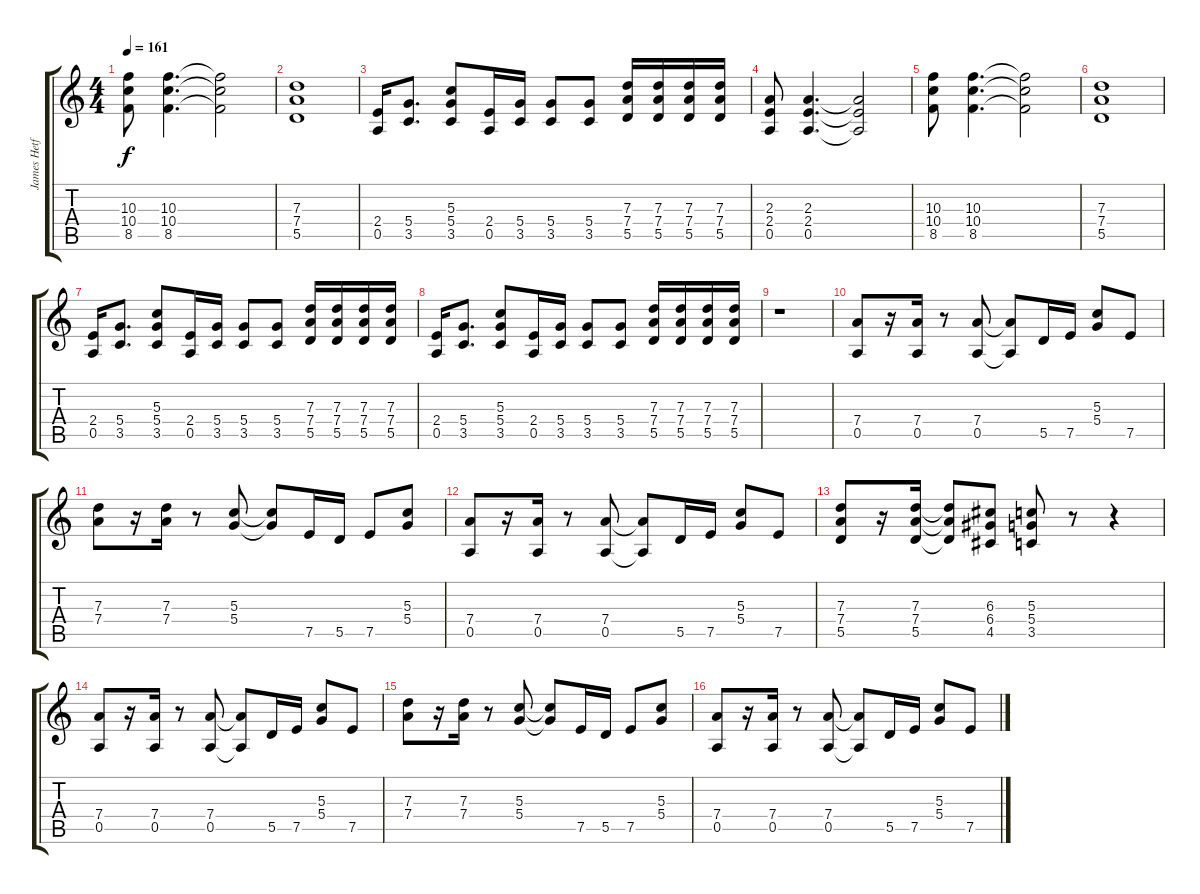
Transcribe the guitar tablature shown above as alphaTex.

\track ("James Hetfield (Ov. Gtr)" "James Hetf") {instrument distortionguitar}
\staff {score tabs}
\tuning (E4 B3 G3 D3 A2 E2) {hide}
\ts (4 4)
\tempo 161
\clef g2
\ks c
(10.3 10.4 8.5).8{dy f} (10.3 10.4 8.5).4{d} (10.3{t} 10.4{t} 8.5{t}).2 |
(7.3 7.4 5.5).1 |
(2.4 0.5).16 (5.4 3.5).8{d} (5.3 5.4 3.5).8 (2.4 0.5).16 (5.4 3.5).16 (5.4 3.5).8 (5.4 3.5).8 (7.3 7.4 5.5).16 (7.3 7.4 5.5).16 (7.3 7.4 5.5).16 (7.3 7.4 5.5).16 |
(2.3 2.4 0.5).8 (2.3 2.4 0.5).4{d} (2.3{t} 2.4{t} 0.5{t}).2 |
(10.3 10.4 8.5).8 (10.3 10.4 8.5).4{d} (10.3{t} 10.4{t} 8.5{t}).2 |
(7.3 7.4 5.5).1 |
(2.4 0.5).16 (5.4 3.5).8{d} (5.3 5.4 3.5).8 (2.4 0.5).16 (5.4 3.5).16 (5.4 3.5).8 (5.4 3.5).8 (7.3 7.4 5.5).16 (7.3 7.4 5.5).16 (7.3 7.4 5.5).16 (7.3 7.4 5.5).16 |
(2.4 0.5).16 (5.4 3.5).8{d} (5.3 5.4 3.5).8 (2.4 0.5).16 (5.4 3.5).16 (5.4 3.5).8 (5.4 3.5).8 (7.3 7.4 5.5).16 (7.3 7.4 5.5).16 (7.3 7.4 5.5).16 (7.3 7.4 5.5).16 |
r.1 |
(7.4 0.5).8 r.16 (7.4 0.5).16 r.8 (7.4 0.5).8 (7.4{t} 0.5{t}).8 5.5.16 7.5.16 (5.3 5.4).8 7.5.8 |
(7.3 7.4).8 r.16 (7.3 7.4).16 r.8 (5.3 5.4).8 (5.3{t} 5.4{t}).8 7.5.16 5.5.16 7.5.8 (5.3 5.4).8 |
(7.4 0.5).8 r.16 (7.4 0.5).16 r.8 (7.4 0.5).8 (7.4{t} 0.5{t}).8 5.5.16 7.5.16 (5.3 5.4).8 7.5.8 |
(7.3 7.4 5.5).8 r.16 (7.3 7.4 5.5).16 (7.3{t} 7.4{t} 5.5{t}).8 (6.3 6.4 4.5).8 (5.3 5.4 3.5).8 r.8 r.4 |
(7.4 0.5).8 r.16 (7.4 0.5).16 r.8 (7.4 0.5).8 (7.4{t} 0.5{t}).8 5.5.16 7.5.16 (5.3 5.4).8 7.5.8 |
(7.3 7.4).8 r.16 (7.3 7.4).16 r.8 (5.3 5.4).8 (5.3{t} 5.4{t}).8 7.5.16 5.5.16 7.5.8 (5.3 5.4).8 |
(7.4 0.5).8 r.16 (7.4 0.5).16 r.8 (7.4 0.5).8 (7.4{t} 0.5{t}).8 5.5.16 7.5.16 (5.3 5.4).8 7.5.8
